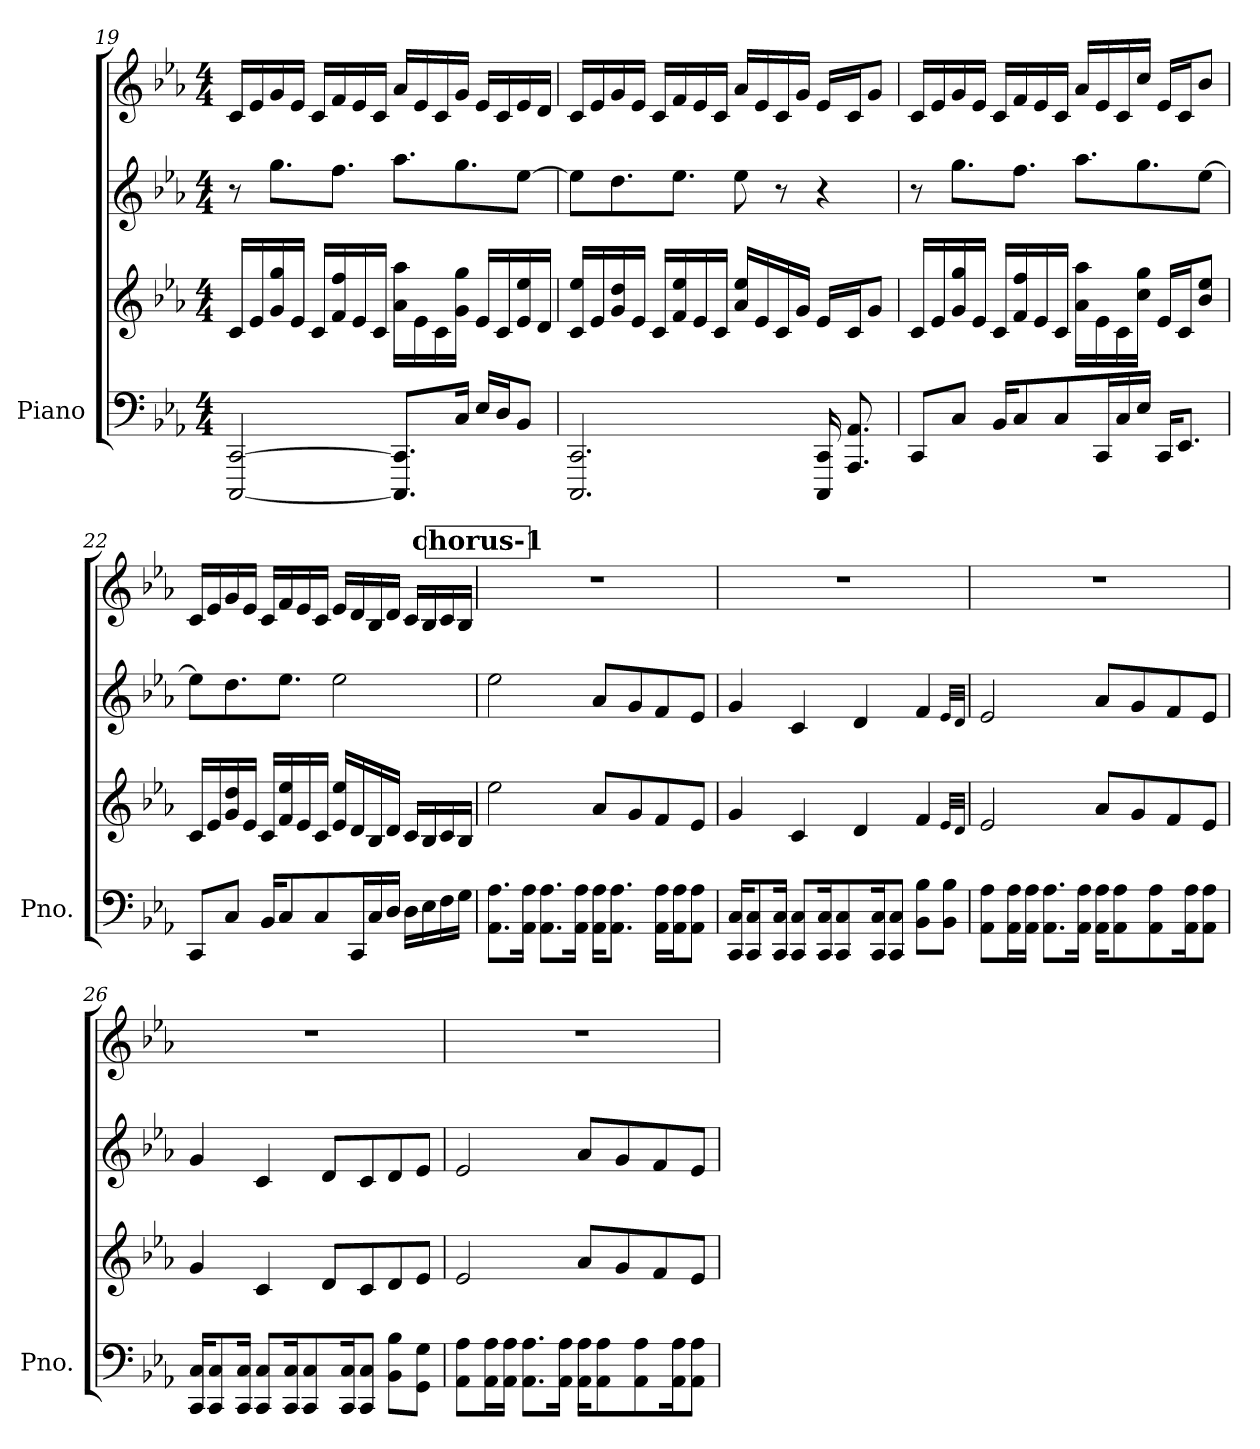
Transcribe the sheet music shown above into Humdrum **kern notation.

**kern	**kern	**kern	**kern
*part1	*part1	*part1	*part1
*staff4	*staff3	*staff2	*staff1
*I"Piano	*	*	*
*I'Pno.	*	*	*
*clefF4	*clefG2	*clefG2	*clefG2
*k[b-e-a-]	*k[b-e-a-]	*k[b-e-a-]	*k[b-e-a-]
*M4/4	*M4/4	*M4/4	*M4/4
=19	=19	=19	=19
[2CCC/ [2CC/	16c/LL	8r	16c/LL
.	16e-/	.	16e-/
.	16g/ 16gg/	8.gg\L	16g/
.	16e-/JJ	.	16e-/JJ
.	16c/LL	.	16c/LL
.	16f/ 16ff/	8.ff\J	16f/
.	16e-/	.	16e-/
.	16c/JJ	.	16c/JJ
8.CCC/] 8.CC/]L	16a-\ 16aa-\LL	8.aa-\L	16a-/LL
.	16e-\	.	16e-/
.	16c\	.	16c/
16C/Jk	16g\ 16gg\JJ	8.gg\	16g/JJ
16E-/LL	16e-/LL	.	16e-/LL
16D/J	16c/	.	16c/
8BB-/J	16e-/ 16ee-/	[8ee-\J	16e-/
.	16d/JJ	.	16d/JJ
!!LO:LB:g=z
=20	=20	=20	=20
2.CCC/ 2.CC/	16c/ 16ee-/LL	8ee-\L]	16c/LL
.	16e-/	.	16e-/
.	16g/ 16dd/	8.dd\	16g/
.	16e-/JJ	.	16e-/JJ
.	16c/LL	.	16c/LL
.	16f/ 16ee-/	8.ee-\J	16f/
.	16e-/	.	16e-/
.	16c/JJ	.	16c/JJ
.	16a-/ 16ee-/LL	8ee-\	16a-/LL
.	16e-/	.	16e-/
.	16c/	8r	16c/
.	16g/JJ	.	16g/JJ
16CCC/ 16CC/	16e-/LL	4r	16e-/LL
8.AAA-/ 8.AA-/	16c/J	.	16c/J
.	8g/J	.	8g/J
=21	=21	=21	=21
8CC/L	16c/LL	8r	16c/LL
.	16e-/	.	16e-/
8C/J	16g/ 16gg/	8.gg\L	16g/
.	16e-/JJ	.	16e-/JJ
16BB-/KL	16c/LL	.	16c/LL
8C/	16f/ 16ff/	8.ff\J	16f/
.	16e-/	.	16e-/
8C/	16c/JJ	.	16c/JJ
.	16a-\ 16aa-\LL	8.aa-\L	16a-/LL
16CC/L	16e-\	.	16e-/
16C/	16c\	.	16c/
16E-/JJ	16cc\ 16gg\JJ	8.gg\	16cc/JJ
16CC/KL	16e-/LL	.	16e-/LL
8.EE-/J	16c/J	.	16c/J
.	8b-/ 8ee-/J	[8ee-\J	8b-/J
=22	=22	=22	=22
8CC/L	16c/LL	8ee-\L]	16c/LL
.	16e-/	.	16e-/
8C/J	16g/ 16dd/	8.dd\	16g/
.	16e-/JJ	.	16e-/JJ
16BB-/KL	16c/LL	.	16c/LL
8C/	16f/ 16ee-/	8.ee-\J	16f/
.	16e-/	.	16e-/
8C/	16c/JJ	.	16c/JJ
.	16e-/ 16ee-/LL	2ee-\	16e-/LL
16CC/L	16d/	.	16d/
16C/	16B-/	.	16B-/
16D/JJ	16d/JJ	.	16d/JJ
16D\LL	16c/LL	.	16c/LL
16E-\	16B-/	.	16B-/
16F\	16c/	.	16c/
16G\JJ	16B-/JJ	.	16B-/JJ
!!LO:LB:g=z
!!LO:REH:place=s1:a:B:t=chorus-1
=23	=23	=23	=23
8.AA-\ 8.A-\L	2ee-\	2ee-\	1r
16AA-\ 16A-\Jk	.	.	.
8.AA-\ 8.A-\L	.	.	.
16AA-\ 16A-\Jk	.	.	.
16AA-\ 16A-\KL	8a-/L	8a-/L	.
8.AA-\ 8.A-\J	.	.	.
.	8g/	8g/	.
16AA-\ 16A-\LL	8f/	8f/	.
16AA-\ 16A-\J	.	.	.
8AA-\ 8A-\J	8e-/J	8e-/J	.
=24	=24	=24	=24
16CC/ 16C/KL	4g/	4g/	1r
8CC/ 8C/	.	.	.
16CC/ 16C/Jk	.	.	.
8CC/ 8C/L	4c/	4c/	.
16CC/ 16C/K	.	.	.
8CC/ 8C/	.	.	.
.	4d/	4d/	.
16CC/ 16C/K	.	.	.
8CC/ 8C/J	.	.	.
8BB-\ 8B-\L	4f/	4f/	.
8BB-\ 8B-\J	.	.	.
.	32qe-/LLL	32qe-/LLL	.
.	32qd/JJJ	32qd/JJJ	.
=25	=25	=25	=25
8AA-\ 8A-\L	2e-/	2e-/	1r
16AA-\ 16A-\L	.	.	.
16AA-\ 16A-\JJ	.	.	.
8.AA-\ 8.A-\L	.	.	.
16AA-\ 16A-\Jk	.	.	.
16AA-\ 16A-\KL	8a-/L	8a-/L	.
8AA-\ 8A-\	.	.	.
.	8g/	8g/	.
8AA-\ 8A-\	.	.	.
.	8f/	8f/	.
16AA-\ 16A-\K	.	.	.
8AA-\ 8A-\J	8e-/J	8e-/J	.
!!LO:PB:g=z
=26	=26	=26	=26
16CC/ 16C/KL	4g/	4g/	1r
8CC/ 8C/	.	.	.
16CC/ 16C/Jk	.	.	.
8CC/ 8C/L	4c/	4c/	.
16CC/ 16C/K	.	.	.
8CC/ 8C/	.	.	.
.	8d/L	8d/L	.
16CC/ 16C/K	.	.	.
8CC/ 8C/J	8c/	8c/	.
8BB-\ 8B-\L	8d/	8d/	.
8GG\ 8G\J	8e-/J	8e-/J	.
=27	=27	=27	=27
8AA-\ 8A-\L	2e-/	2e-/	1r
16AA-\ 16A-\L	.	.	.
16AA-\ 16A-\JJ	.	.	.
8.AA-\ 8.A-\L	.	.	.
16AA-\ 16A-\Jk	.	.	.
16AA-\ 16A-\KL	8a-/L	8a-/L	.
8AA-\ 8A-\	.	.	.
.	8g/	8g/	.
8AA-\ 8A-\	.	.	.
.	8f/	8f/	.
16AA-\ 16A-\K	.	.	.
8AA-\ 8A-\J	8e-/J	8e-/J	.
=	=	=	=
*-	*-	*-	*-
